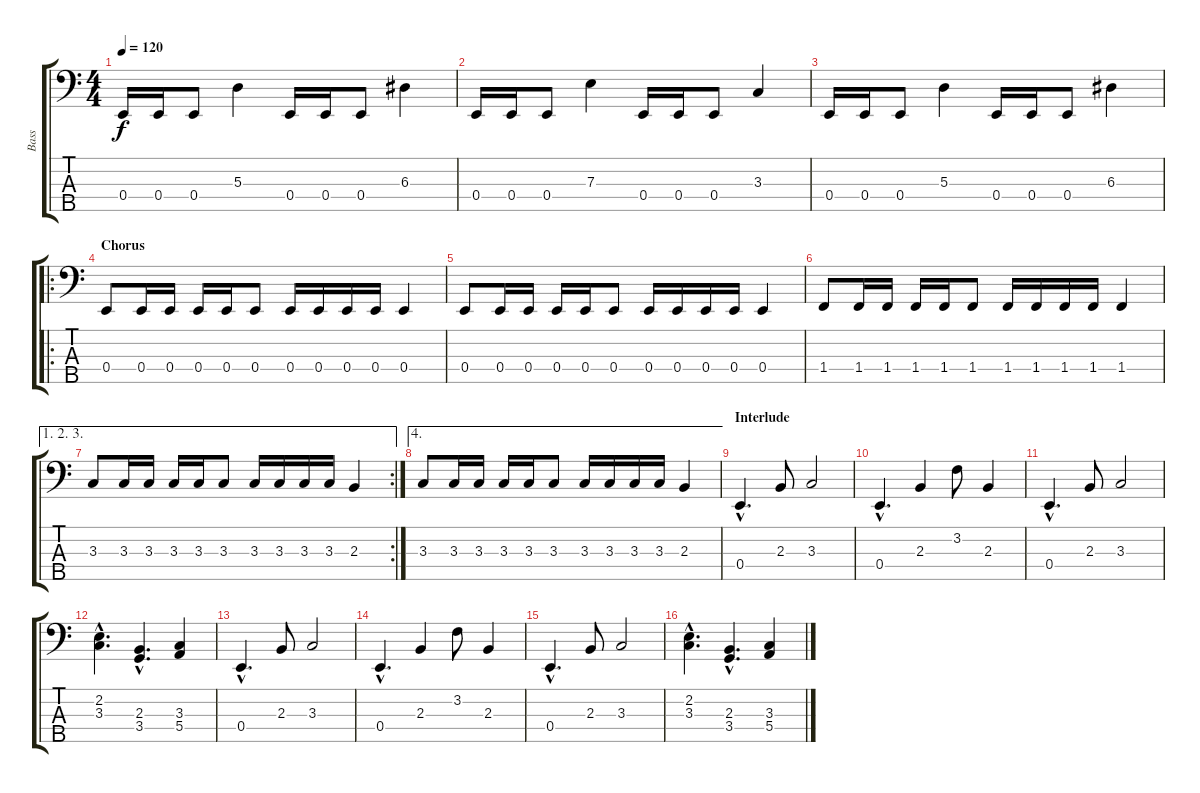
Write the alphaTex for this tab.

\track ("Bass" "Bass") {instrument electricbassfinger}
\staff {score tabs}
\tuning (G2 D2 A1 E1 B0) {hide}
\ts (4 4)
\tempo 120
\clef f4
\ks c
0.4.16{dy f} 0.4.16 0.4.8 5.3.4 0.4.16 0.4.16 0.4.8 6.3.4 |
0.4.16 0.4.16 0.4.8 7.3.4 0.4.16 0.4.16 0.4.8 3.3.4 |
0.4.16 0.4.16 0.4.8 5.3.4 0.4.16 0.4.16 0.4.8 6.3.4 |
\ro
\section ("" "Chorus")
0.4.8 0.4.16 0.4.16 0.4.16 0.4.16 0.4.8 0.4.16 0.4.16 0.4.16 0.4.16 0.4.4 |
0.4.8 0.4.16 0.4.16 0.4.16 0.4.16 0.4.8 0.4.16 0.4.16 0.4.16 0.4.16 0.4.4 |
1.4.8 1.4.16 1.4.16 1.4.16 1.4.16 1.4.8 1.4.16 1.4.16 1.4.16 1.4.16 1.4.4 |
\ae (1 2 3)
\rc 2
3.3.8 3.3.16 3.3.16 3.3.16 3.3.16 3.3.8 3.3.16 3.3.16 3.3.16 3.3.16 2.3.4 |
\ae 4
3.3.8 3.3.16 3.3.16 3.3.16 3.3.16 3.3.8 3.3.16 3.3.16 3.3.16 3.3.16 2.3.4 |
\section ("" "Interlude")
0.4{hac}.4{d} 2.3.8 3.3.2 |
0.4{hac}.4{d} 2.3.4 3.2.8 2.3.4 |
0.4{hac}.4{d} 2.3.8 3.3.2 |
(2.2{hac} 3.3{hac}).4{d} (2.3{hac} 3.4{hac}).4{d} (3.3 5.4).4 |
0.4{hac}.4{d} 2.3.8 3.3.2 |
0.4{hac}.4{d} 2.3.4 3.2.8 2.3.4 |
0.4{hac}.4{d} 2.3.8 3.3.2 |
(2.2{hac} 3.3{hac}).4{d} (2.3{hac} 3.4{hac}).4{d} (3.3 5.4).4
